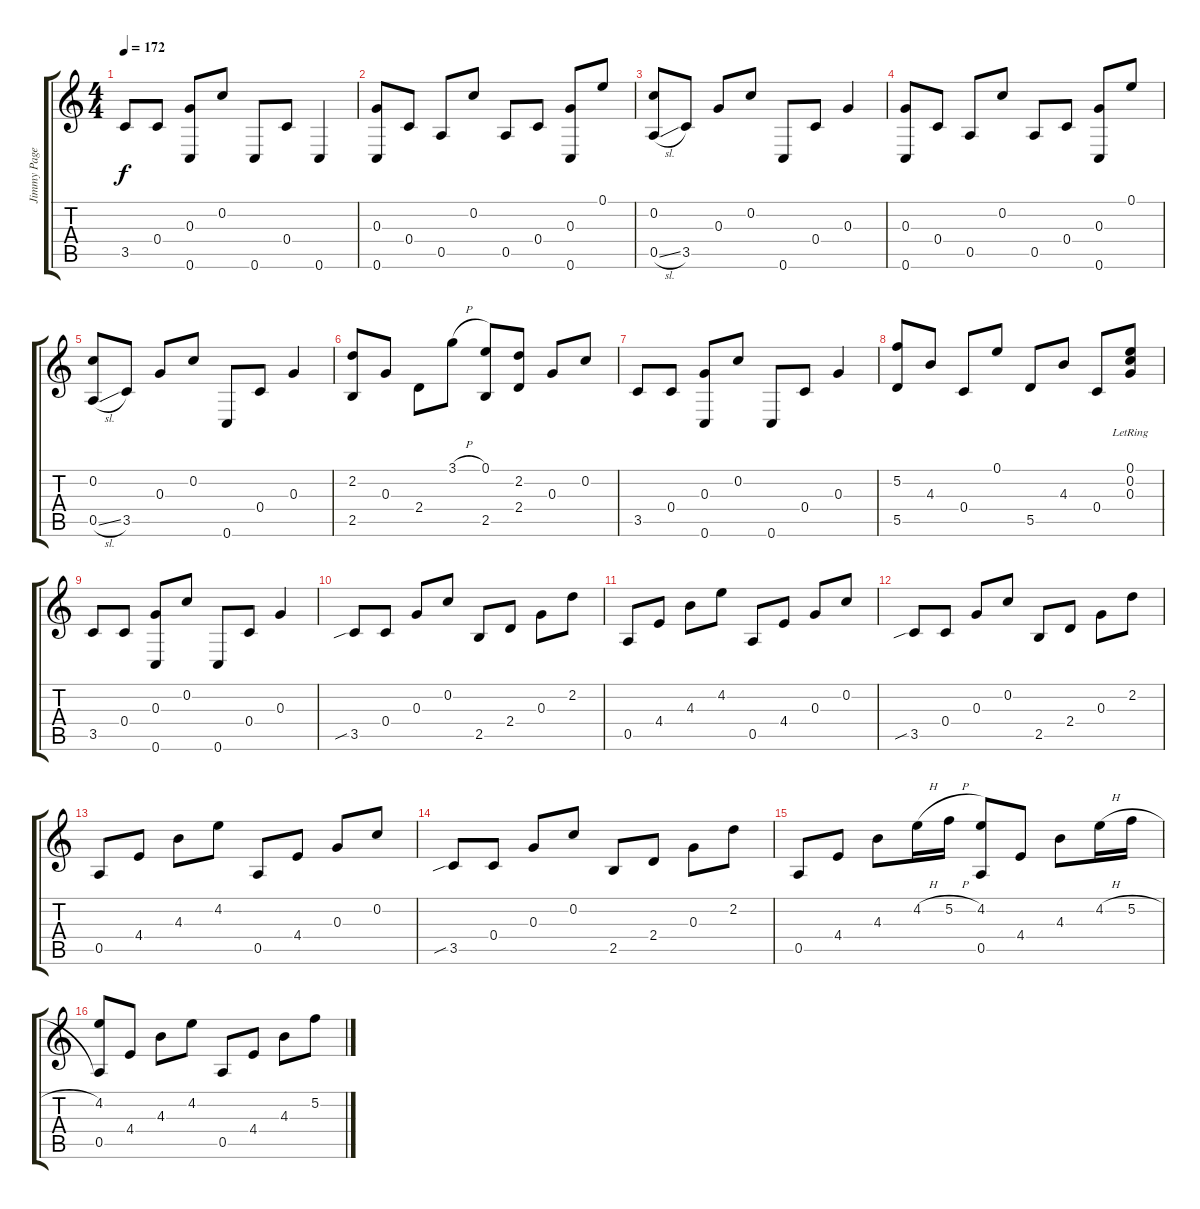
\track ("Jimmy Page" "Jimmy Page") {instrument acousticguitarsteel}
\staff {score tabs}
\tuning (E4 C4 G3 C3 A2 C2) {hide}
\ts (4 4)
\tempo 172
\clef g2
\ks c
3.5.8{dy f} 0.4.8 (0.3 0.6).8 0.2.8 0.6.8 0.4.8 0.6.4 |
(0.3 0.6).8 0.4.8 0.5.8 0.2.8 0.5.8 0.4.8 (0.3 0.6).8 0.1.8 |
(0.2 0.5{sl}).8 3.5.8 0.3.8 0.2.8 0.6.8 0.4.8 0.3.4 |
(0.3 0.6).8 0.4.8 0.5.8 0.2.8 0.5.8 0.4.8 (0.3 0.6).8 0.1.8 |
(0.2 0.5{sl}).8 3.5.8 0.3.8 0.2.8 0.6.8 0.4.8 0.3.4 |
(2.2 2.5).8 0.3.8 2.4.8 3.1{h}.8 (0.1 2.5).8 (2.2 2.4).8 0.3.8 0.2.8 |
3.5.8 0.4.8 (0.3 0.6).8 0.2.8 0.6.8 0.4.8 0.3.4 |
(5.2 5.5).8 4.3.8 0.4.8 0.1.8 5.5.8 4.3.8 0.4.8 (0.1{lr} 0.2{lr} 0.3{lr}).8 |
3.5.8 0.4.8 (0.3 0.6).8 0.2.8 0.6.8 0.4.8 0.3.4 |
3.5{sib}.8 0.4.8 0.3.8 0.2.8 2.5.8 2.4.8 0.3.8 2.2.8 |
0.5.8 4.4.8 4.3.8 4.2.8 0.5.8 4.4.8 0.3.8 0.2.8 |
3.5{sib}.8 0.4.8 0.3.8 0.2.8 2.5.8 2.4.8 0.3.8 2.2.8 |
0.5.8 4.4.8 4.3.8 4.2.8 0.5.8 4.4.8 0.3.8 0.2.8 |
3.5{sib}.8 0.4.8 0.3.8 0.2.8 2.5.8 2.4.8 0.3.8 2.2.8 |
0.5.8 4.4.8 4.3.8 4.2{h}.16 5.2{h}.16 (4.2 0.5).8 4.4.8 4.3.8 4.2{h}.16 5.2{h}.16 |
(4.2 0.5).8 4.4.8 4.3.8 4.2.8 0.5.8 4.4.8 4.3.8 5.2.8
